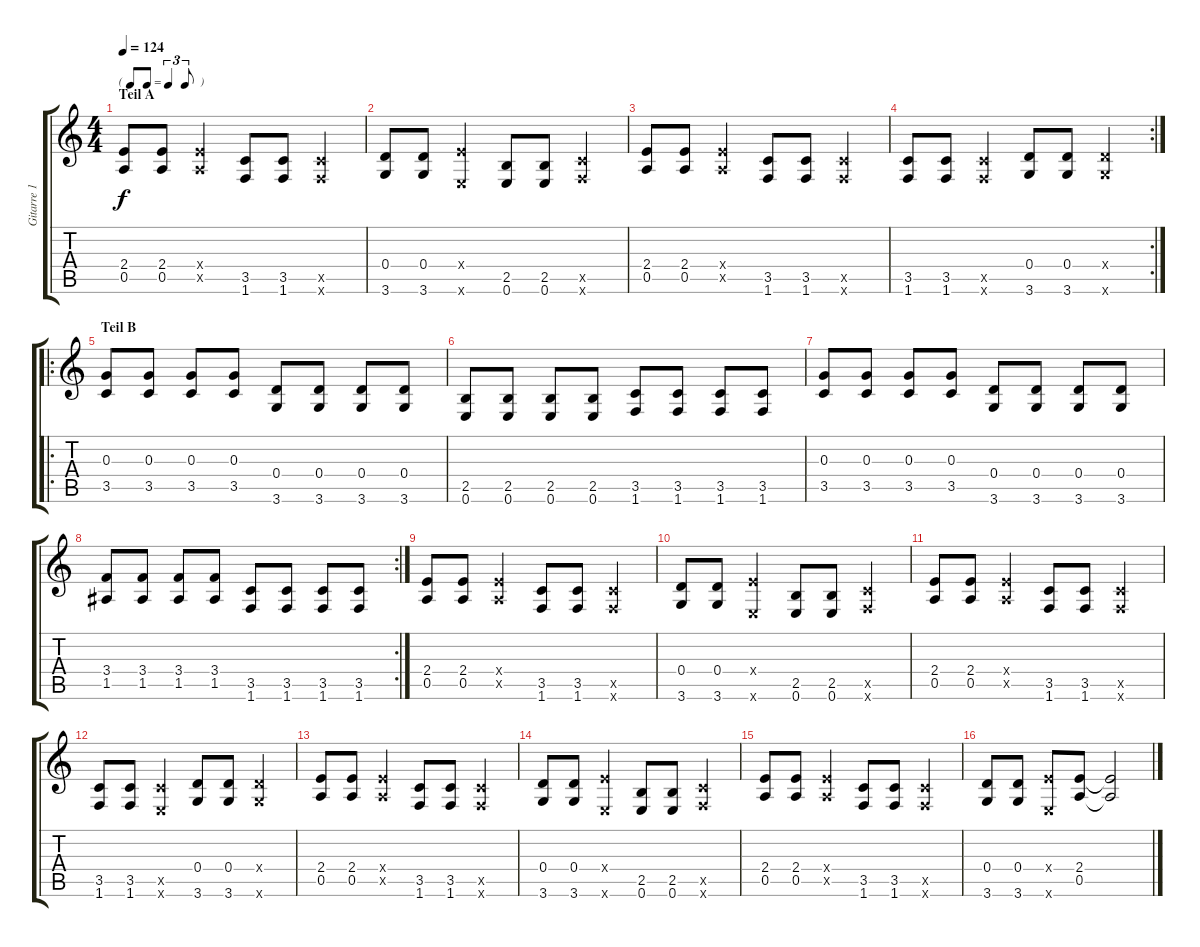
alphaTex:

\track ("Gitarre 1" "Gitarre 1") {instrument electricguitarjazz}
\staff {score tabs}
\tuning (E4 B3 G3 D3 A2 E2) {hide}
\ts (4 4)
\tf triplet8th
\section ("" "Teil A")
\tempo 124
\clef g2
\ks c
(2.4 0.5).8{dy f instrument electricguitarjazz} (2.4 0.5).8 (2.4{x} 0.5{x}).4 (3.5 1.6).8 (3.5 1.6).8 (3.5{x} 1.6{x}).4 |
(0.4 3.6).8 (0.4 3.6).8 (2.4{x} 0.6{x}).4 (2.5 0.6).8 (2.5 0.6).8 (3.5{x} 1.6{x}).4 |
(2.4 0.5).8 (2.4 0.5).8 (2.4{x} 0.5{x}).4 (3.5 1.6).8 (3.5 1.6).8 (3.5{x} 1.6{x}).4 |
\rc 2
(3.5 1.6).8 (3.5 1.6).8 (3.5{x} 1.6{x}).4 (0.4 3.6).8 (0.4 3.6).8 (0.4{x} 3.6{x}).4 |
\ro
\section ("" "Teil B")
(0.3 3.5).8 (0.3 3.5).8 (0.3 3.5).8 (0.3 3.5).8 (0.4 3.6).8 (0.4 3.6).8 (0.4 3.6).8 (0.4 3.6).8 |
(2.5 0.6).8 (2.5 0.6).8 (2.5 0.6).8 (2.5 0.6).8 (3.5 1.6).8 (3.5 1.6).8 (3.5 1.6).8 (3.5 1.6).8 |
(0.3 3.5).8 (0.3 3.5).8 (0.3 3.5).8 (0.3 3.5).8 (0.4 3.6).8 (0.4 3.6).8 (0.4 3.6).8 (0.4 3.6).8 |
\rc 2
(3.4 1.5).8 (3.4 1.5).8 (3.4 1.5).8 (3.4 1.5).8 (3.5 1.6).8 (3.5 1.6).8 (3.5 1.6).8 (3.5 1.6).8 |
(2.4 0.5).8 (2.4 0.5).8 (2.4{x} 0.5{x}).4 (3.5 1.6).8 (3.5 1.6).8 (3.5{x} 1.6{x}).4 |
(0.4 3.6).8 (0.4 3.6).8 (2.4{x} 0.6{x}).4 (2.5 0.6).8 (2.5 0.6).8 (3.5{x} 1.6{x}).4 |
(2.4 0.5).8 (2.4 0.5).8 (2.4{x} 0.5{x}).4 (3.5 1.6).8 (3.5 1.6).8 (3.5{x} 1.6{x}).4 |
(3.5 1.6).8 (3.5 1.6).8 (3.5{x} 0.6{x}).4 (0.4 3.6).8 (0.4 3.6).8 (0.4{x} 3.6{x}).4 |
(2.4 0.5).8 (2.4 0.5).8 (2.4{x} 0.5{x}).4 (3.5 1.6).8 (3.5 1.6).8 (3.5{x} 1.6{x}).4 |
(0.4 3.6).8 (0.4 3.6).8 (2.4{x} 0.6{x}).4 (2.5 0.6).8 (2.5 0.6).8 (3.5{x} 1.6{x}).4 |
(2.4 0.5).8 (2.4 0.5).8 (2.4{x} 0.5{x}).4 (3.5 1.6).8 (3.5 1.6).8 (3.5{x} 1.6{x}).4 |
(0.4 3.6).8 (0.4 3.6).8 (2.4{x} 0.6{x}).8 (2.4 0.5).8 (2.4{t} 0.5{t}).2
